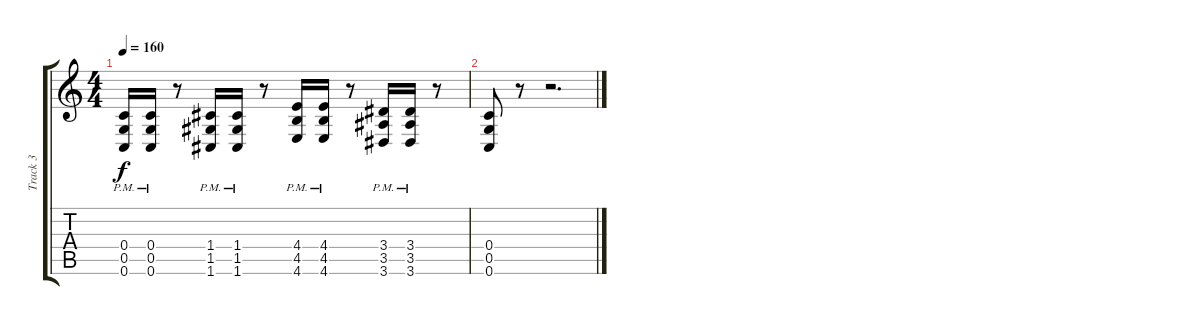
\track ("Track 3" "Track 3") {instrument overdrivenguitar}
\staff {score tabs}
\tuning (D4 A3 F3 C3 G2 C2) {hide}
\ts (4 4)
\tempo 160
\clef g2
\ks c
(0.4 0.5 0.6{pm}).16{dy f} (0.4 0.5 0.6{pm}).16 r.8 (1.4 1.5 1.6{pm}).16 (1.4 1.5 1.6{pm}).16 r.8 (4.4 4.5 4.6{pm}).16 (4.4 4.5 4.6{pm}).16 r.8 (3.4 3.5 3.6{pm}).16 (3.4 3.5 3.6{pm}).16 r.8 |
(0.4 0.5 0.6).8 r.8 r.2{d}
